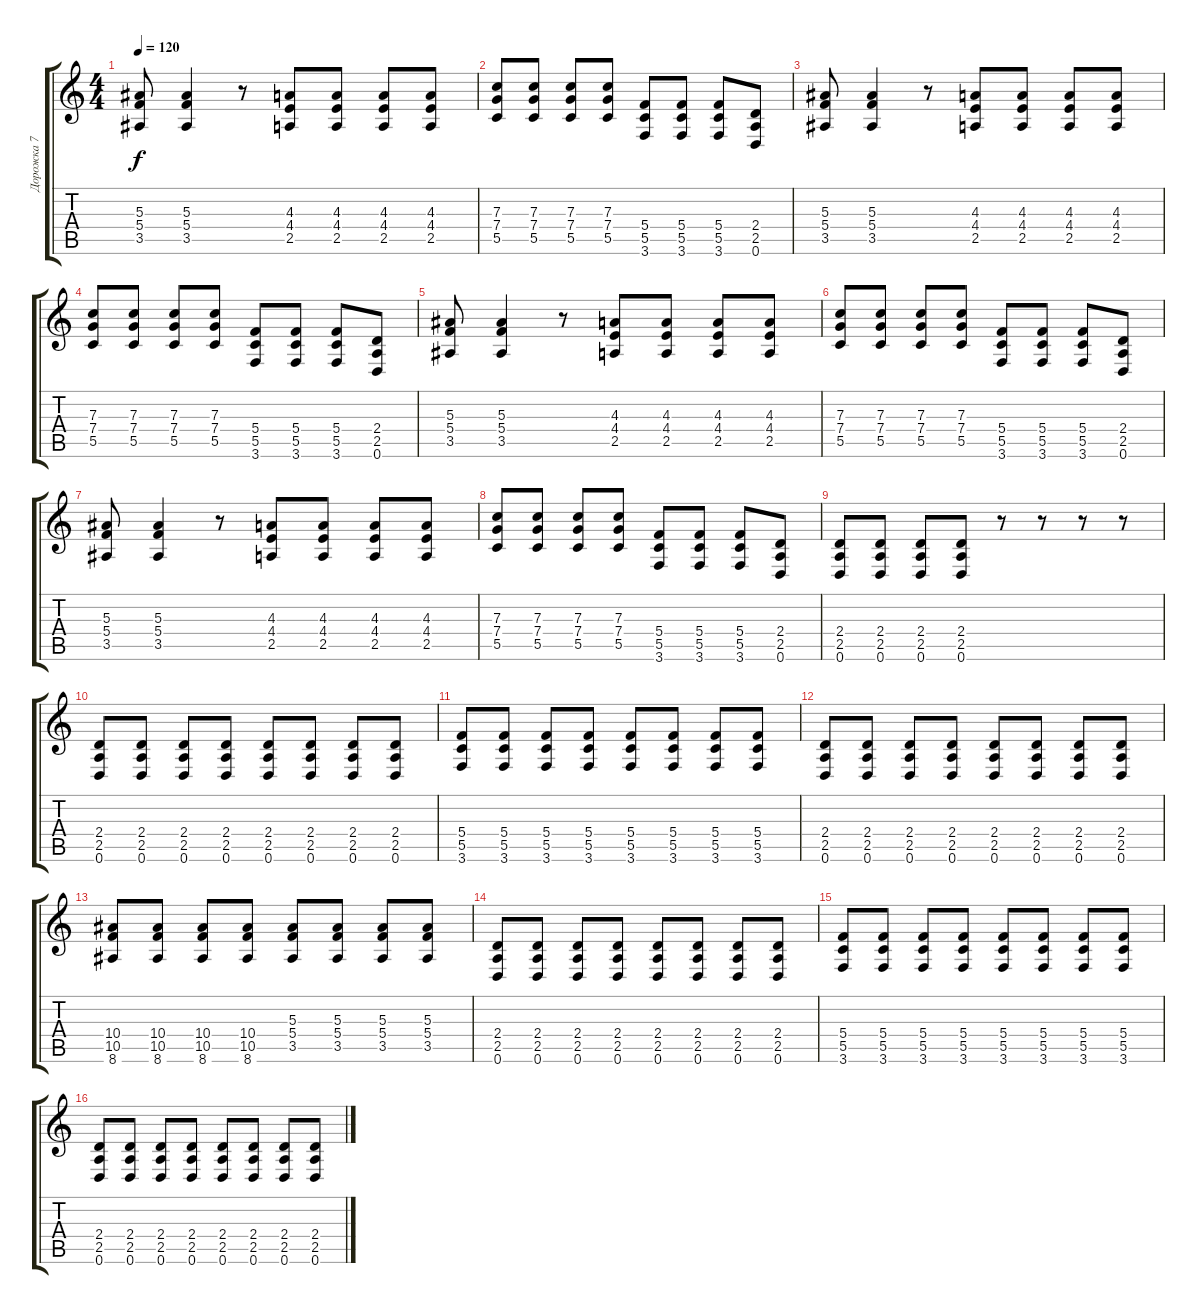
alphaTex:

\track ("Дорожка 7" "Дорожка 7") {instrument distortionguitar}
\staff {score tabs}
\tuning (D4 A3 F3 C3 G2 D2) {hide}
\ts (4 4)
\tempo 120
\clef g2
\ks c
(5.3 5.4 3.5).8{dy f} (5.3 5.4 3.5).4 r.8 (4.3 4.4 2.5).8 (4.3 4.4 2.5).8 (4.3 4.4 2.5).8 (4.3 4.4 2.5).8 |
(7.3 7.4 5.5).8 (7.3 7.4 5.5).8 (7.3 7.4 5.5).8 (7.3 7.4 5.5).8 (5.4 5.5 3.6).8 (5.4 5.5 3.6).8 (5.4 5.5 3.6).8 (2.4 2.5 0.6).8 |
(5.3 5.4 3.5).8 (5.3 5.4 3.5).4 r.8 (4.3 4.4 2.5).8 (4.3 4.4 2.5).8 (4.3 4.4 2.5).8 (4.3 4.4 2.5).8 |
(7.3 7.4 5.5).8 (7.3 7.4 5.5).8 (7.3 7.4 5.5).8 (7.3 7.4 5.5).8 (5.4 5.5 3.6).8 (5.4 5.5 3.6).8 (5.4 5.5 3.6).8 (2.4 2.5 0.6).8 |
(5.3 5.4 3.5).8 (5.3 5.4 3.5).4 r.8 (4.3 4.4 2.5).8 (4.3 4.4 2.5).8 (4.3 4.4 2.5).8 (4.3 4.4 2.5).8 |
(7.3 7.4 5.5).8 (7.3 7.4 5.5).8 (7.3 7.4 5.5).8 (7.3 7.4 5.5).8 (5.4 5.5 3.6).8 (5.4 5.5 3.6).8 (5.4 5.5 3.6).8 (2.4 2.5 0.6).8 |
(5.3 5.4 3.5).8 (5.3 5.4 3.5).4 r.8 (4.3 4.4 2.5).8 (4.3 4.4 2.5).8 (4.3 4.4 2.5).8 (4.3 4.4 2.5).8 |
(7.3 7.4 5.5).8 (7.3 7.4 5.5).8 (7.3 7.4 5.5).8 (7.3 7.4 5.5).8 (5.4 5.5 3.6).8 (5.4 5.5 3.6).8 (5.4 5.5 3.6).8 (2.4 2.5 0.6).8 |
(2.4 2.5 0.6).8 (2.4 2.5 0.6).8 (2.4 2.5 0.6).8 (2.4 2.5 0.6).8 r.8 r.8 r.8 r.8 |
(2.4 2.5 0.6).8 (2.4 2.5 0.6).8 (2.4 2.5 0.6).8 (2.4 2.5 0.6).8 (2.4 2.5 0.6).8 (2.4 2.5 0.6).8 (2.4 2.5 0.6).8 (2.4 2.5 0.6).8 |
(5.4 5.5 3.6).8 (5.4 5.5 3.6).8 (5.4 5.5 3.6).8 (5.4 5.5 3.6).8 (5.4 5.5 3.6).8 (5.4 5.5 3.6).8 (5.4 5.5 3.6).8 (5.4 5.5 3.6).8 |
(2.4 2.5 0.6).8 (2.4 2.5 0.6).8 (2.4 2.5 0.6).8 (2.4 2.5 0.6).8 (2.4 2.5 0.6).8 (2.4 2.5 0.6).8 (2.4 2.5 0.6).8 (2.4 2.5 0.6).8 |
(10.4 10.5 8.6).8 (10.4 10.5 8.6).8 (10.4 10.5 8.6).8 (10.4 10.5 8.6).8 (5.3 5.4 3.5).8 (5.3 5.4 3.5).8 (5.3 5.4 3.5).8 (5.3 5.4 3.5).8 |
(2.4 2.5 0.6).8 (2.4 2.5 0.6).8 (2.4 2.5 0.6).8 (2.4 2.5 0.6).8 (2.4 2.5 0.6).8 (2.4 2.5 0.6).8 (2.4 2.5 0.6).8 (2.4 2.5 0.6).8 |
(5.4 5.5 3.6).8 (5.4 5.5 3.6).8 (5.4 5.5 3.6).8 (5.4 5.5 3.6).8 (5.4 5.5 3.6).8 (5.4 5.5 3.6).8 (5.4 5.5 3.6).8 (5.4 5.5 3.6).8 |
(2.4 2.5 0.6).8 (2.4 2.5 0.6).8 (2.4 2.5 0.6).8 (2.4 2.5 0.6).8 (2.4 2.5 0.6).8 (2.4 2.5 0.6).8 (2.4 2.5 0.6).8 (2.4 2.5 0.6).8
